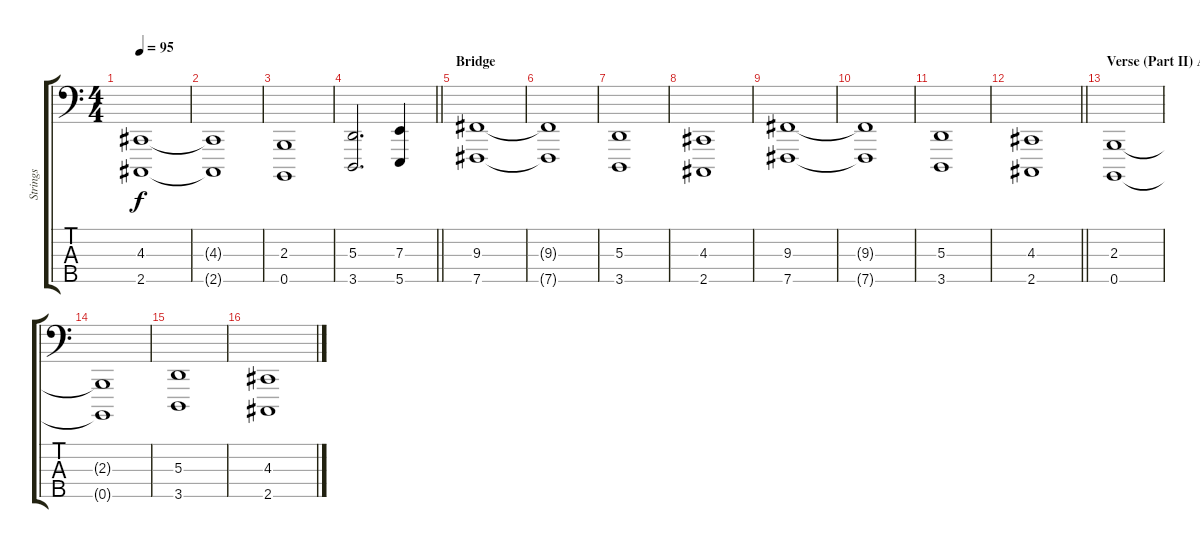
\track ("Strings " "Strings ") {instrument stringensemble1}
\staff {score tabs}
\tuning (G2 D2 A1 E1 B0) {hide}
\ts (4 4)
\tempo 95
\clef f4
\ks c
(4.3 2.5).1{dy f} |
(4.3{t} 2.5{t}).1 |
(2.3 0.5).1 |
\barLineRight lightlight
(5.3 3.5).2{d} (7.3 5.5).4 |
\section ("" "Bridge ")
(9.3 7.5).1 |
(9.3{t} 7.5{t}).1 |
(5.3 3.5).1 |
(4.3 2.5).1 |
(9.3 7.5).1 |
(9.3{t} 7.5{t}).1 |
(5.3 3.5).1 |
\barLineRight lightlight
(4.3 2.5).1 |
\section ("" "Verse (Part II) And when I descend...")
(2.3 0.5).1 |
(2.3{t} 0.5{t}).1 |
(5.3 3.5).1 |
(4.3 2.5).1
